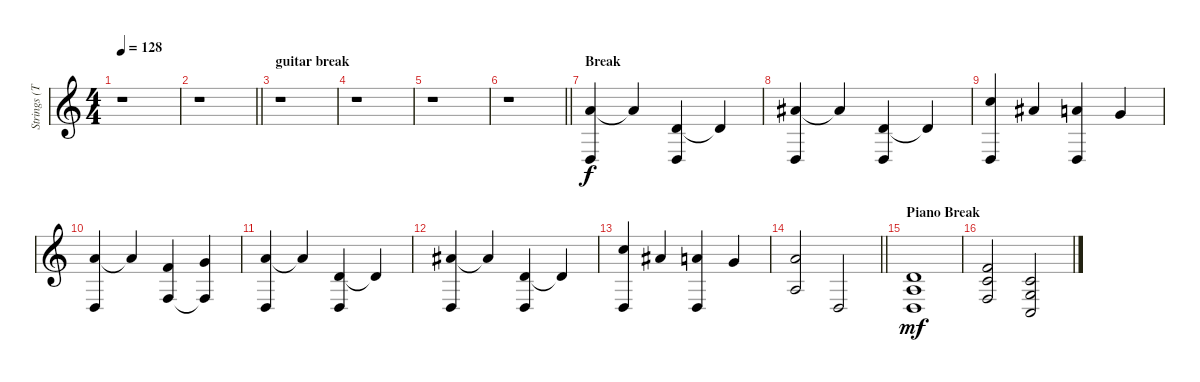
\track ("Strings (Toumas)" "Strings (T") {instrument stringensemble1}
\staff {score}
\tuning (E4 B3 G3 D3 A2 E2) {hide}
\ts (4 4)
\tempo 128
\clef g2
\ks c
r.1{dy f} |
\barLineRight lightlight
r.1 |
\section ("" "guitar break")
r.1 |
r.1 |
r.1 |
\barLineRight lightlight
r.1 |
\section ("" "Break")
(5.1 0.4).4{volume 10 instrument choiraahs} 5.1{t}.4 (3.2 0.4).4 3.2{t}.4 |
(6.1 0.4).4 6.1{t}.4 (3.2 0.4).4 3.2{t}.4 |
(8.1 0.4).4 6.1.4 (5.1 0.4).4 3.1.4 |
(5.1 0.4).4 5.1{t}.4 (1.1 3.4).4 (3.1 3.4{t}).4 |
(5.1 0.4).4{volume 10} 5.1{t}.4 (3.2 0.4).4 3.2{t}.4 |
(6.1 0.4).4 6.1{t}.4 (3.2 0.4).4 3.2{t}.4 |
(8.1 0.4).4 6.1.4 (5.1 0.4).4 3.1.4 |
\barLineRight lightlight
(5.1 2.3).2 0.4.2 |
\section ("" "Piano Break")
(3.2 2.3 0.4).1{dy mf instrument stringensemble2} |
(1.1 1.2 3.4).2 (1.2 0.3 3.5).2
